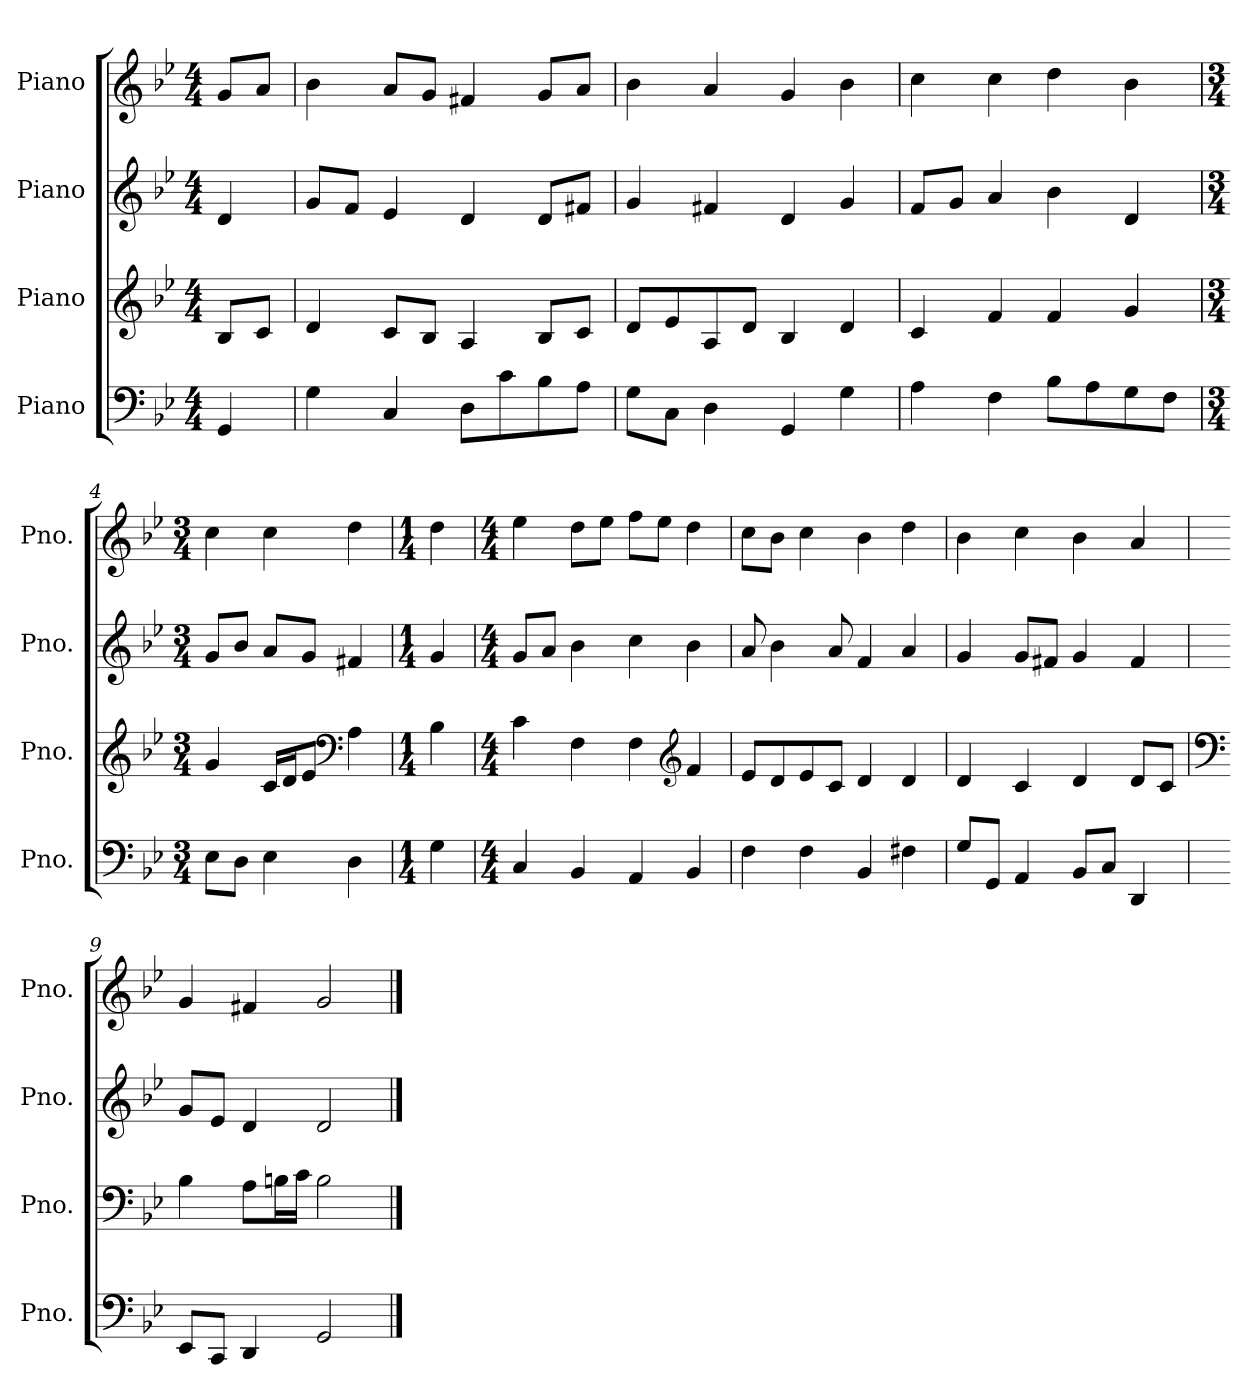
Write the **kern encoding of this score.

**kern	**kern	**kern	**kern
*part4	*part3	*part2	*part1
*staff4	*staff3	*staff2	*staff1
*I"Piano	*I"Piano	*I"Piano	*I"Piano
*I'Pno.	*I'Pno.	*I'Pno.	*I'Pno.
*clefF4	*clefG2	*clefG2	*clefG2
*k[b-e-]	*k[b-e-]	*k[b-e-]	*k[b-e-]
*M4/4	*M4/4	*M4/4	*M4/4
*MM120	*MM120	*MM120	*MM120
=	=	=	=
4GG/	8B-/L	4d/	8g/L
.	8c/J	.	8a/J
=1	=1	=1	=1
4G\	4d/	8g/L	4b-\
.	.	8f/J	.
4C/	8c/L	4e-/	8a/L
.	8B-/J	.	8g/J
8D\L	4A/	4d/	4f#X/
8c\	.	.	.
8B-\	8B-/L	8d/L	8g/L
8A\J	8c/J	8f#X/J	8a/J
=2	=2	=2	=2
8G\L	8d/L	4g/	4b-\
8C\J	8e-/	.	.
4D\	8A/	4f#X/	4a/
.	8d/J	.	.
4GG/	4B-/	4d/	4g/
4G\	4d/	4g/	4b-\
=3	=3	=3	=3
4A\	4c/	8f/L	4cc\
.	.	8g/J	.
4F\	4f/	4a/	4cc\
8B-\L	4f/	4b-\	4dd\
8A\	.	.	.
8G\	4g/	4d/	4b-\
8F\J	.	.	.
=4	=4	=4	=4
*M3/4	*M3/4	*M3/4	*M3/4
8E-\L	4g/	8g/L	4cc\
8D\J	.	8b-/J	.
4E-\	16c/LL	8a/L	4cc\
.	16d/J	.	.
.	8e-/J	8g/J	.
*	*clefF4	*	*
4D\	4A\	4f#X/	4dd\
=5	=5	=5	=5
*M1/4	*M1/4	*M1/4	*M1/4
4G\	4B-\	4g/	4dd\
!!LO:LB:g=z
=6	=6	=6	=6
*M4/4	*M4/4	*M4/4	*M4/4
4C/	4c\	8g/L	4ee-\
.	.	8a/J	.
4BB-/	4F\	4b-\	8dd\L
.	.	.	8ee-\J
4AA/	4F\	4cc\	8ff\L
.	.	.	8ee-\J
*	*clefG2	*	*
4BB-/	4f/	4b-\	4dd\
=7	=7	=7	=7
4F\	8e-/L	8a/	8cc\L
.	8d/	4b-\	8b-\J
4F\	8e-/	.	4cc\
.	8c/J	8a/	.
4BB-/	4d/	4f/	4b-\
4F#X\	4d/	4a/	4dd\
=8	=8	=8	=8
8G/L	4d/	4g/	4b-\
8GG/J	.	.	.
4AA/	4c/	8g/L	4cc\
.	.	8f#X/J	.
8BB-/L	4d/	4g/	4b-\
8C/J	.	.	.
4DD/	8d/L	4f#/	4a/
.	8c/J	.	.
=9	=9	=9	=9
*	*clefF4	*	*
8EE-/L	4B-\	8g/L	4g/
8CC/J	.	8e-/J	.
4DD/	8A\L	4d/	4f#X/
.	16Bn\L	.	.
.	16c\JJ	.	.
2GG/	2B\	2d/	2g/
==	==	==	==
*-	*-	*-	*-
